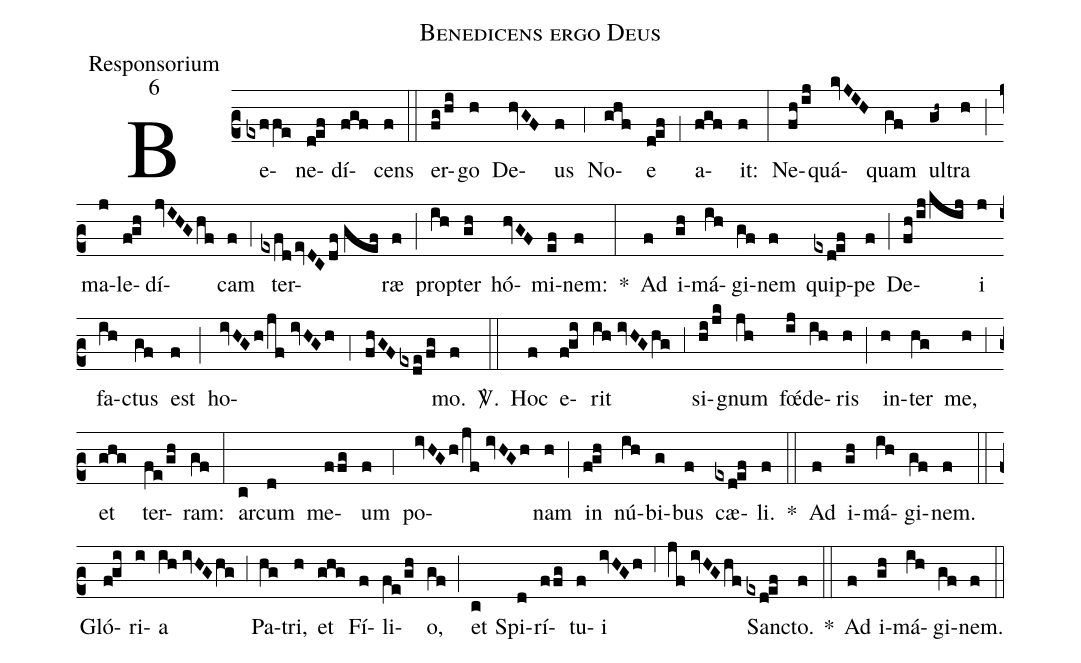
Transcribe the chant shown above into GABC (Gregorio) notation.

name:Benedicens ergo Deus;
office-part:Responsorium;
mode:6;
%%
(c2) Be(exffe)ne(d!ef)dí(fgf)cens(f) (::) er(fg/hi)go(h) De(hvGF)us(f) (;4) No(ghf)e(d!ef) (;1) a(fgf)it:(f) (:) Ne(fh/ij)quá(kvJIH)quam(gf) ul(gh~)tra(h) (;) ma(j)le(f!gh)dí(jvIHGhf)cam(f) (;4) ter(exfd/evDC/df//gef)ræ(f) (;) prop(ih)ter(gh) hó(hvGF)mi(ef)nem:(f) *(:) Ad(f) i(gh)má(ih)gi(gf)nem(f) quip(exd!ef)pe(f) (;) De(fh/ij/kij)i(j) fa(ih)ctus(gf) est(f) (;) ho(ivHGh/jf//ivHGh;4fhGF/exde/fg)mo.(f) <sp>V/</sp>.(::) Hoc(f) e(f!gi)rit(ih//ivHG/hg) (;3) si(hi/jk)gnum(jh) f<sp>'oe</sp>(ij)de(ih)ris(h) (;) in(h)ter(hg) me,(h) (;3) et(ghg) ter(fe/gh)ram:(gf) (:) ar(c)cum(d) me(ffg)um(f) (;4) po(ivHGh/jf//ivHGh)nam(h) (;) in(f!gh) nú(ih)bi(g)bus(f) cæ(exd!ef)li.(f) *(::) Ad(f) i(gh)má(ih)gi(gf)nem.(f) (::) Gló(f!gi)ri(i)a(ih//ivHG/hg) (;3) Pa(hg)tri,(h) et(ghg) Fí(f)li(fe/gh)o,(gf) (;) et(c) Spi(d)rí(ffg)tu(f)i(ivHGh) (;6) (jf//ivHG/hf) San(exd!ef)cto.(f) *(::) Ad(f) i(gh)má(ih)gi(gf)nem.(f) (::)
